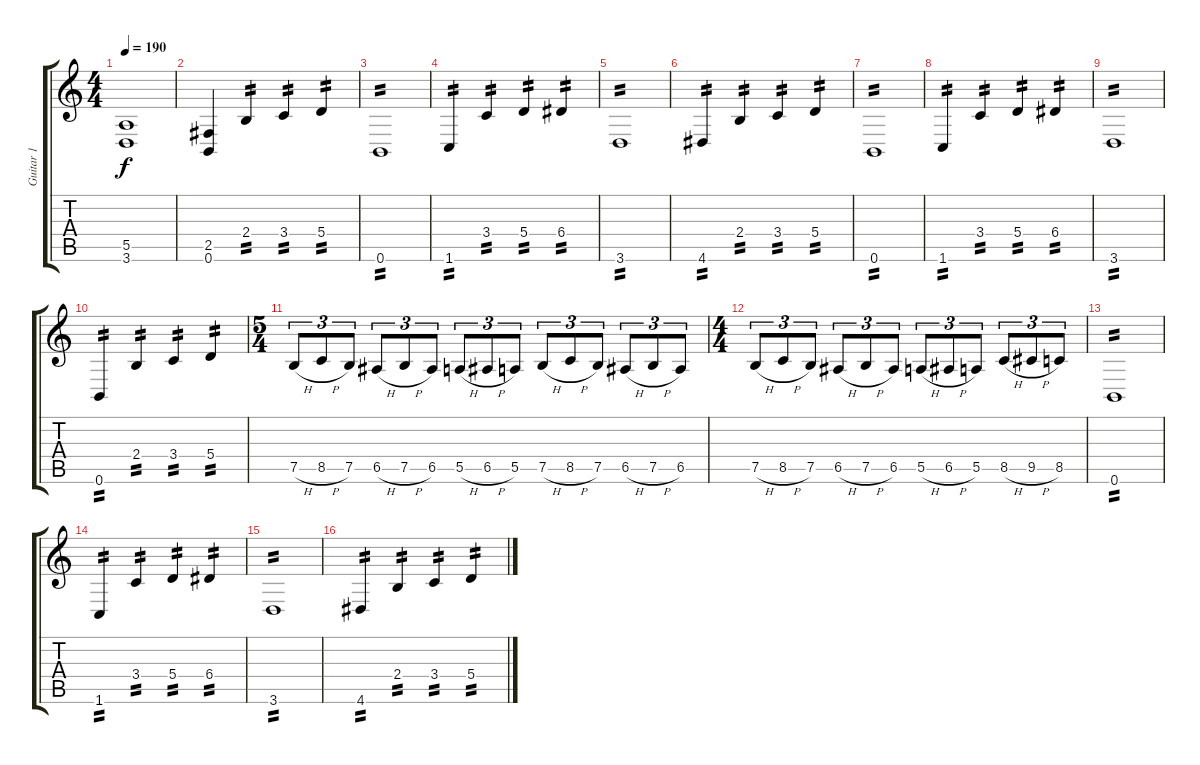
\track ("Guitar 1" "Guitar 1") {instrument distortionguitar}
\staff {score tabs}
\tuning (B3 Gb3 D3 A2 E2 B1) {hide}
\ts (4 4)
\tempo 190
\clef g2
\ks aminor
(5.5 3.6).1{dy f} |
(2.5 0.6).4 2.4.4{tp 2} 3.4.4{tp 2} 5.4.4{tp 2} |
0.6.1{tp 2} |
1.6.4{tp 2} 3.4.4{tp 2} 5.4.4{tp 2} 6.4.4{tp 2} |
3.6.1{tp 2} |
4.6.4{tp 2} 2.4.4{tp 2} 3.4.4{tp 2} 5.4.4{tp 2} |
0.6.1{tp 2} |
1.6.4{tp 2} 3.4.4{tp 2} 5.4.4{tp 2} 6.4.4{tp 2} |
3.6.1{tp 2} |
0.6.4{tp 2} 2.4.4{tp 2} 3.4.4{tp 2} 5.4.4{tp 2} |
\ts (5 4)
7.5{h}.8{tu (3 2)} 8.5{h}.8{tu (3 2)} 7.5.8{tu (3 2)} 6.5{h}.8{tu (3 2)} 7.5{h}.8{tu (3 2)} 6.5.8{tu (3 2)} 5.5{h}.8{tu (3 2)} 6.5{h}.8{tu (3 2)} 5.5.8{tu (3 2)} 7.5{h}.8{tu (3 2)} 8.5{h}.8{tu (3 2)} 7.5.8{tu (3 2)} 6.5{h}.8{tu (3 2)} 7.5{h}.8{tu (3 2)} 6.5.8{tu (3 2)} |
\ts (4 4)
7.5{h}.8{tu (3 2)} 8.5{h}.8{tu (3 2)} 7.5.8{tu (3 2)} 6.5{h}.8{tu (3 2)} 7.5{h}.8{tu (3 2)} 6.5.8{tu (3 2)} 5.5{h}.8{tu (3 2)} 6.5{h}.8{tu (3 2)} 5.5.8{tu (3 2)} 8.5{h}.8{tu (3 2)} 9.5{h}.8{tu (3 2)} 8.5.8{tu (3 2)} |
0.6.1{tp 2} |
1.6.4{tp 2} 3.4.4{tp 2} 5.4.4{tp 2} 6.4.4{tp 2} |
3.6.1{tp 2} |
4.6.4{tp 2} 2.4.4{tp 2} 3.4.4{tp 2} 5.4.4{tp 2}
